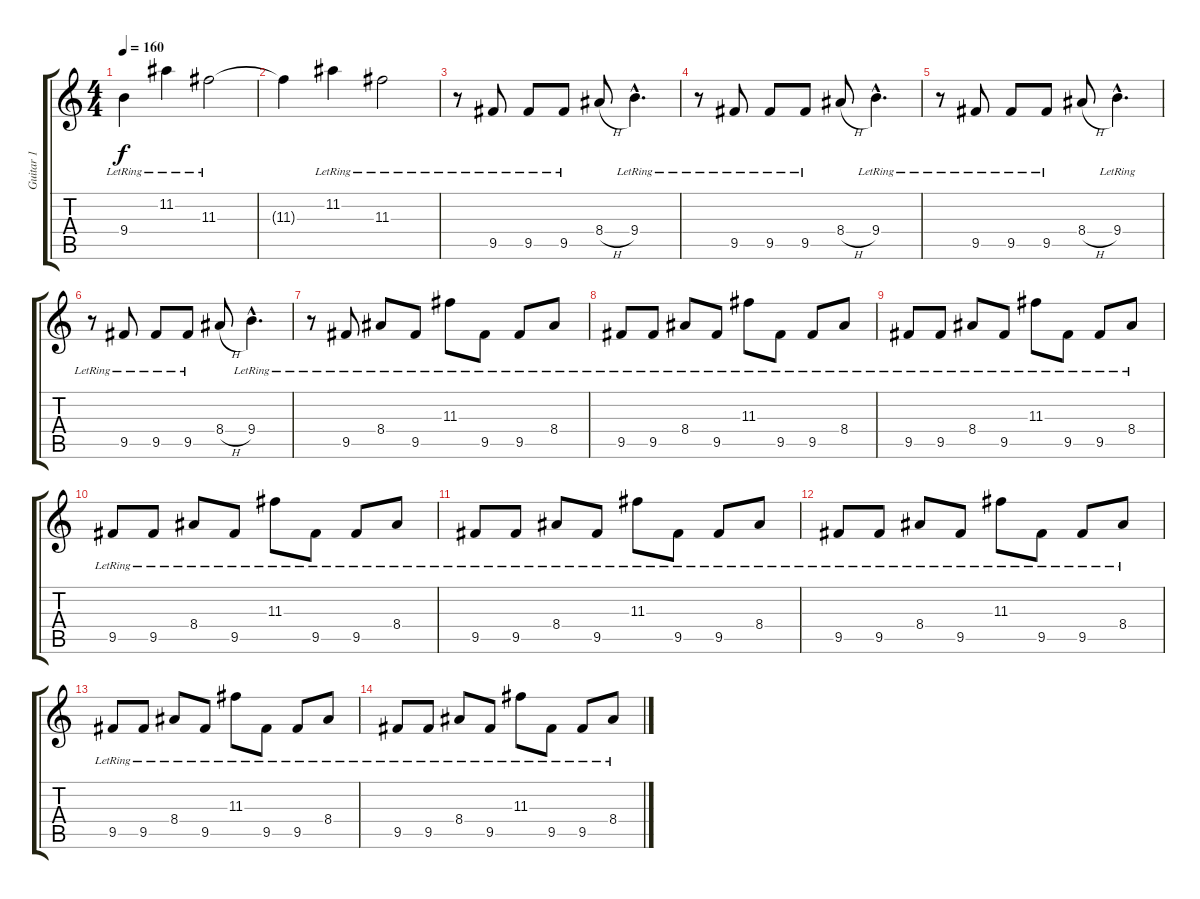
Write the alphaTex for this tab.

\track ("Guitar 1" "Guitar 1") {instrument electricguitarclean}
\staff {score tabs}
\tuning (E4 B3 G3 D3 A2 E2) {hide}
\ts (4 4)
\tempo 160
\clef g2
\ks c
9.4{lr}.4{dy f} 11.2{lr}.4 11.3{lr}.2 |
11.3{t}.4 11.2{lr}.4 11.3{lr}.2 |
r.8 9.5{lr}.8 9.5{lr}.8 9.5{lr}.8 8.4{h}.8 9.4{hac lr}.4{d} |
r.8 9.5{lr}.8 9.5{lr}.8 9.5{lr}.8 8.4{h}.8 9.4{hac lr}.4{d} |
r.8 9.5{lr}.8 9.5{lr}.8 9.5{lr}.8 8.4{h}.8 9.4{hac lr}.4{d} |
r.8 9.5{lr}.8 9.5{lr}.8 9.5{lr}.8 8.4{h}.8 9.4{hac lr}.4{d} |
r.8 9.5{lr}.8 8.4{lr}.8 9.5{lr}.8 11.3{lr}.8 9.5{lr}.8 9.5{lr}.8 8.4{lr}.8 |
9.5{lr}.8 9.5{lr}.8 8.4{lr}.8 9.5{lr}.8 11.3{lr}.8 9.5{lr}.8 9.5{lr}.8 8.4{lr}.8 |
9.5{lr}.8 9.5{lr}.8 8.4{lr}.8 9.5{lr}.8 11.3{lr}.8 9.5{lr}.8 9.5{lr}.8 8.4{lr}.8 |
9.5{lr}.8 9.5{lr}.8 8.4{lr}.8 9.5{lr}.8 11.3{lr}.8 9.5{lr}.8 9.5{lr}.8 8.4{lr}.8 |
9.5{lr}.8 9.5{lr}.8 8.4{lr}.8 9.5{lr}.8 11.3{lr}.8 9.5{lr}.8 9.5{lr}.8 8.4{lr}.8 |
9.5{lr}.8 9.5{lr}.8 8.4{lr}.8 9.5{lr}.8 11.3{lr}.8 9.5{lr}.8 9.5{lr}.8 8.4{lr}.8 |
9.5{lr}.8 9.5{lr}.8 8.4{lr}.8 9.5{lr}.8 11.3{lr}.8 9.5{lr}.8 9.5{lr}.8 8.4{lr}.8 |
9.5{lr}.8 9.5{lr}.8 8.4{lr}.8 9.5{lr}.8 11.3{lr}.8 9.5{lr}.8 9.5{lr}.8 8.4{lr}.8
